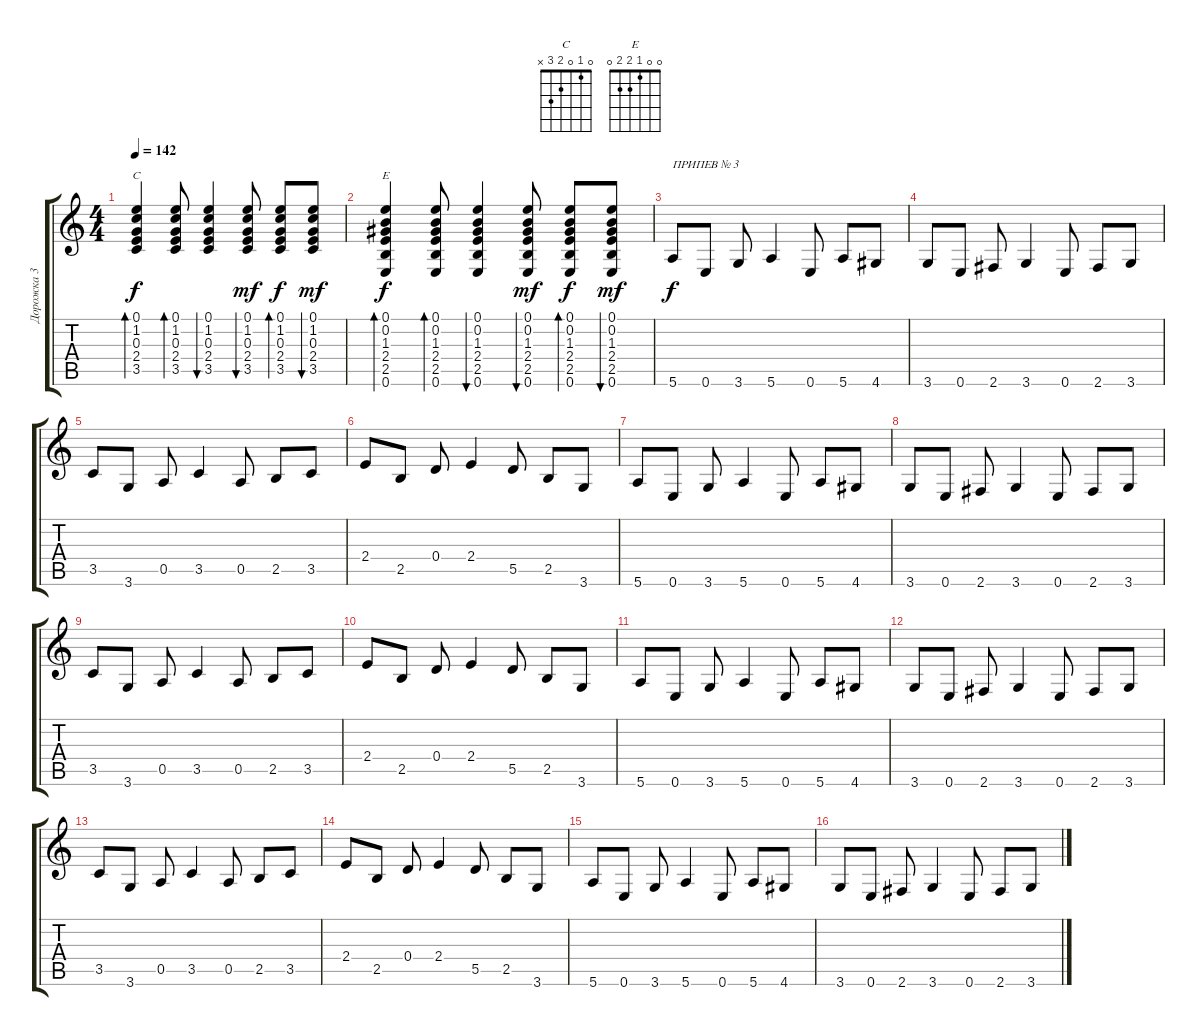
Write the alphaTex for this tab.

\track ("Дорожка 3" "Дорожка 3") {instrument acousticguitarsteel}
\staff {score tabs}
\tuning (E4 B3 G3 D3 A2 E2) {hide}
\chord ("C" 0 1 0 2 3 x)
\chord ("E" 0 0 1 2 2 0)
\ts (4 4)
\tempo 142
\clef g2
\ks c
(0.1 1.2 0.3 2.4 3.5).4{bd 60 ch "C" dy f} (0.1 1.2 0.3 2.4 3.5).8{bd 60} (0.1 1.2 0.3 2.4 3.5).4{bu 60} (0.1 1.2 0.3 2.4 3.5).8{bu 60 dy mf} (0.1 1.2 0.3 2.4 3.5).8{bd 60 dy f} (0.1 1.2 0.3 2.4 3.5).8{bu 60 dy mf} |
(0.1 0.2 1.3 2.4 2.5 0.6).4{bd 60 ch "E" dy f} (0.1 0.2 1.3 2.4 2.5 0.6).8{bd 60} (0.1 0.2 1.3 2.4 2.5 0.6).4{bu 60} (0.1 0.2 1.3 2.4 2.5 0.6).8{bu 60 dy mf} (0.1 0.2 1.3 2.4 2.5 0.6).8{bd 60 dy f} (0.1 0.2 1.3 2.4 2.5 0.6).8{bu 60 dy mf} |
5.6.8{txt "ПРИПЕВ № 3" dy f} 0.6.8 3.6.8 5.6.4 0.6.8 5.6.8 4.6.8 |
3.6.8 0.6.8 2.6.8 3.6.4 0.6.8 2.6.8 3.6.8 |
3.5.8 3.6.8 0.5.8 3.5.4 0.5.8 2.5.8 3.5.8 |
2.4.8 2.5.8 0.4.8 2.4.4 5.5.8 2.5.8 3.6.8 |
5.6.8 0.6.8 3.6.8 5.6.4 0.6.8 5.6.8 4.6.8 |
3.6.8 0.6.8 2.6.8 3.6.4 0.6.8 2.6.8 3.6.8 |
3.5.8 3.6.8 0.5.8 3.5.4 0.5.8 2.5.8 3.5.8 |
2.4.8 2.5.8 0.4.8 2.4.4 5.5.8 2.5.8 3.6.8 |
5.6.8 0.6.8 3.6.8 5.6.4 0.6.8 5.6.8 4.6.8 |
3.6.8 0.6.8 2.6.8 3.6.4 0.6.8 2.6.8 3.6.8 |
3.5.8 3.6.8 0.5.8 3.5.4 0.5.8 2.5.8 3.5.8 |
2.4.8 2.5.8 0.4.8 2.4.4 5.5.8 2.5.8 3.6.8 |
5.6.8 0.6.8 3.6.8 5.6.4 0.6.8 5.6.8 4.6.8 |
3.6.8 0.6.8 2.6.8 3.6.4 0.6.8 2.6.8 3.6.8
